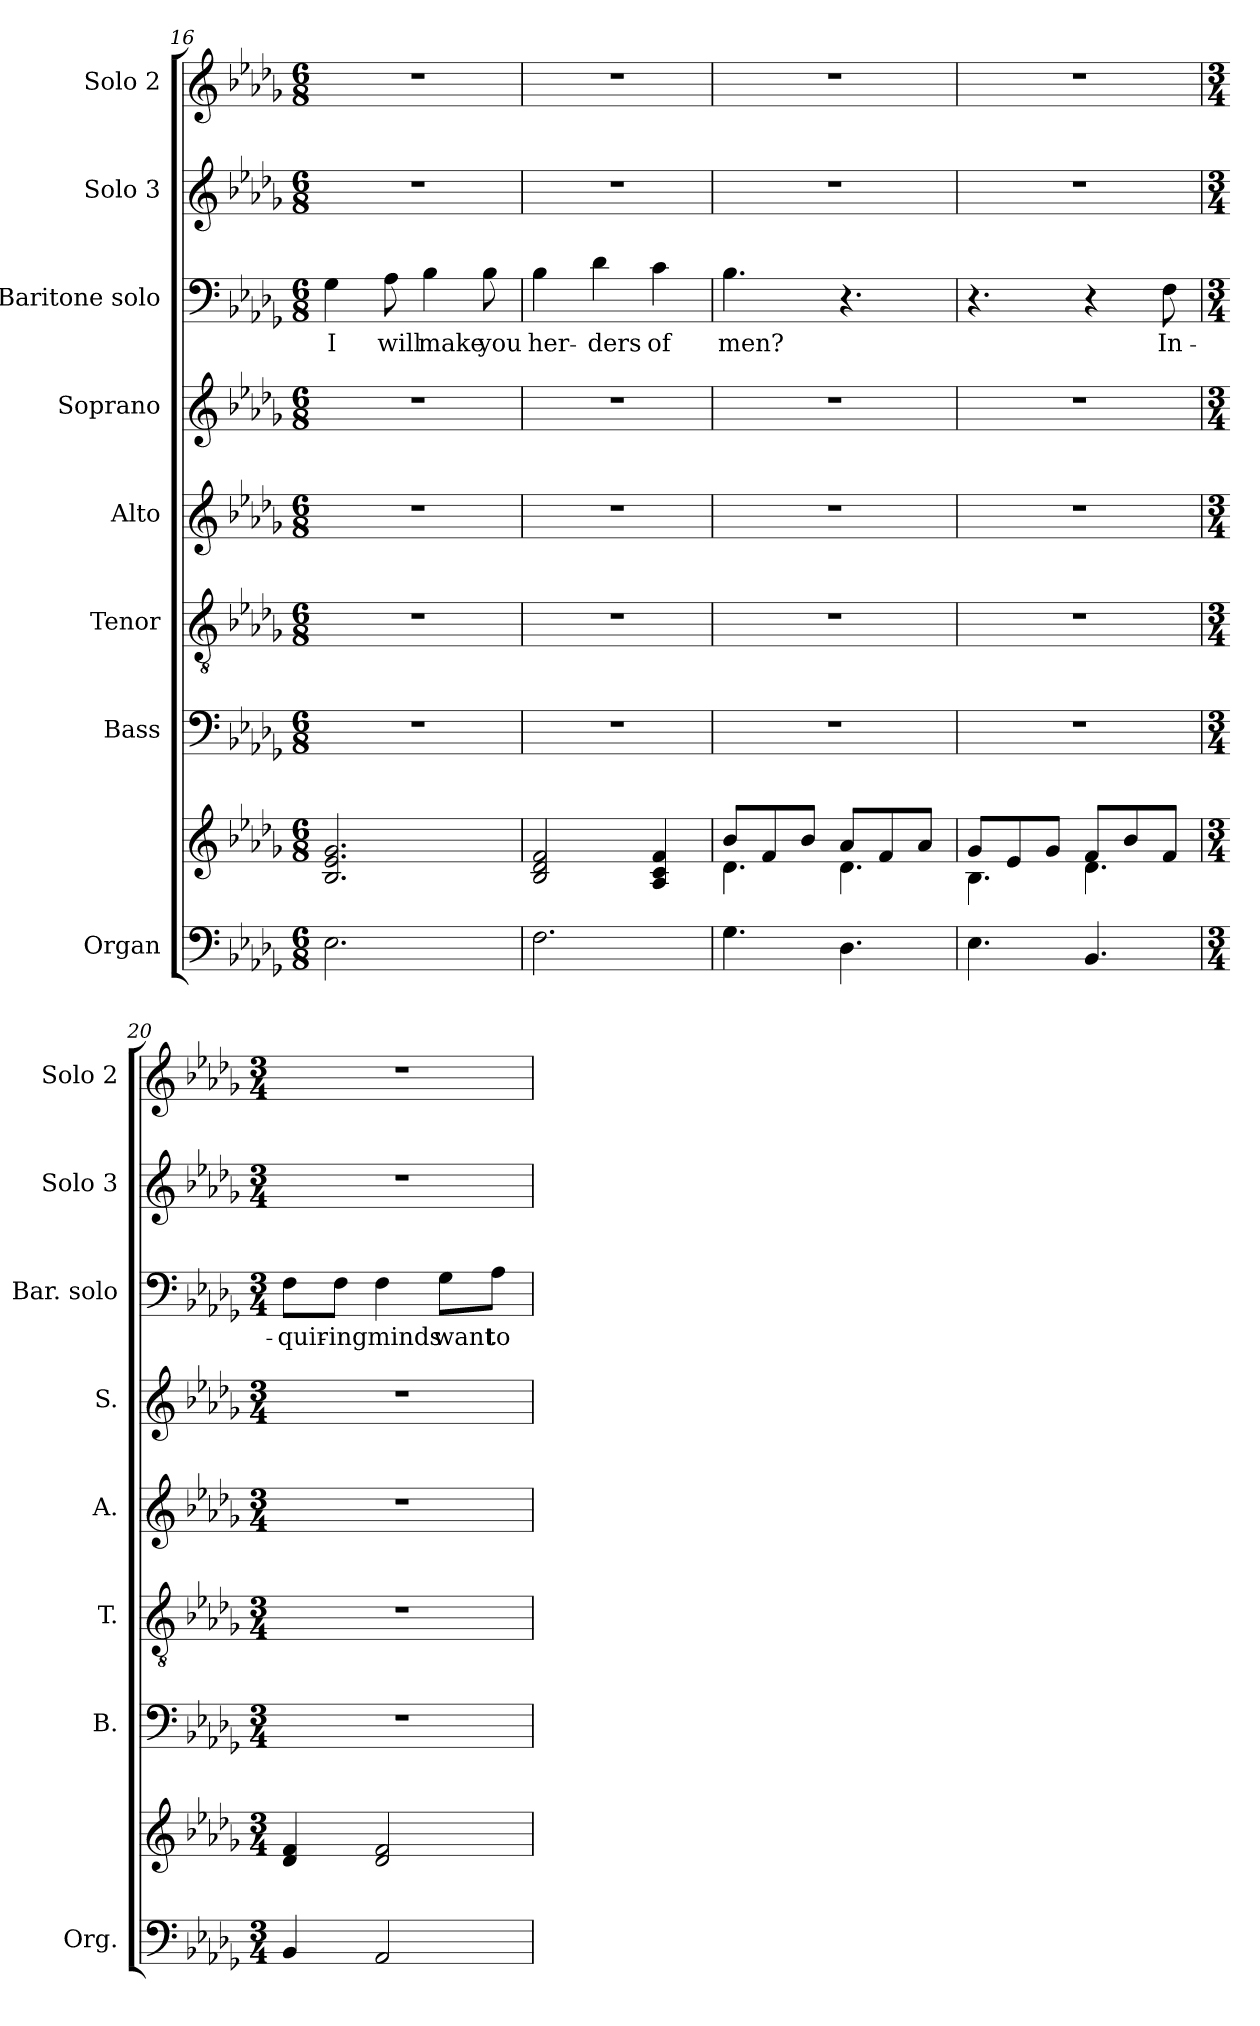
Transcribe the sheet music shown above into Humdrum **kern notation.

**kern	**kern	**kern	**kern	**kern	**kern	**kern	**text	**kern	**kern
*part8	*part8	*part7	*part6	*part5	*part4	*part3	*part3	*part2	*part1
*staff9	*staff8	*staff7	*staff6	*staff5	*staff4	*staff3	*staff3	*staff2	*staff1
*I"Organ	*	*I"Bass	*I"Tenor	*I"Alto	*I"Soprano	*I"Baritone solo	*	*I"Solo 3	*I"Solo 2
*I'Org.	*	*I'B.	*I'T.	*I'A.	*I'S.	*I'Bar. solo	*	*I'Solo 3	*I'Solo 2
*clefF4	*clefG2	*clefF4	*clefGv2	*clefG2	*clefG2	*clefF4	*	*clefG2	*clefG2
*	*	*	*ITrd7c12	*	*	*	*	*	*
*k[b-e-a-d-g-]	*k[b-e-a-d-g-]	*k[b-e-a-d-g-]	*k[b-e-a-d-g-]	*k[b-e-a-d-g-]	*k[b-e-a-d-g-]	*k[b-e-a-d-g-]	*	*k[b-e-a-d-g-]	*k[b-e-a-d-g-]
*D-:	*D-:	*D-:	*D-:	*D-:	*D-:	*D-:	*	*D-:	*D-:
*M6/8	*M6/8	*M6/8	*M6/8	*M6/8	*M6/8	*M6/8	*	*M6/8	*M6/8
=16	=16	=16	=16	=16	=16	=16	=16	=16	=16
!	!	!LO:N:vis=1	!LO:N:vis=1	!LO:N:vis=1	!LO:N:vis=1	!	!	!	!
!	!	!	!	!	!	!	!LO:LY:b:color=#000000	!LO:N:vis=1	!LO:N:vis=1
2.E-i\	2.B-i/ 2.e-i 2.g-i	2.r	2.r	2.r	2.r	4G-i\	I	2.r	2.r
!	!	!	!	!	!	!	!LO:LY:b:color=#000000	!	!
.	.	.	.	.	.	8A-i\	will	.	.
!	!	!	!	!	!	!	!LO:LY:b:color=#000000	!	!
.	.	.	.	.	.	4B-i\	make	.	.
!	!	!	!	!	!	!	!LO:LY:b:color=#000000	!	!
.	.	.	.	.	.	8B-i\	you	.	.
=17	=17	=17	=17	=17	=17	=17	=17	=17	=17
!	!	!LO:N:vis=1	!LO:N:vis=1	!LO:N:vis=1	!LO:N:vis=1	!	!	!	!
!	!	!	!	!	!	!	!LO:LY:b:color=#000000	!LO:N:vis=1	!LO:N:vis=1
2.Fi\	2B-i/ 2d-i 2fi	2.r	2.r	2.r	2.r	4B-i\	her-	2.r	2.r
!	!	!	!	!	!	!	!LO:LY:b:color=#000000	!	!
.	.	.	.	.	.	4d-i\	-ders	.	.
!	!	!	!	!	!	!	!LO:LY:b:color=#000000	!	!
.	4A-i/ 4ci 4fi	.	.	.	.	4ci\	of	.	.
=18	=18	=18	=18	=18	=18	=18	=18	=18	=18
*	*^	*	*	*	*	*	*	*	*
!	!	!	!LO:N:vis=1	!LO:N:vis=1	!LO:N:vis=1	!LO:N:vis=1	!	!	!	!
!	!	!	!	!	!	!	!	!LO:LY:b:color=#000000	!LO:N:vis=1	!LO:N:vis=1
4.G-i\	8b-i/L	4.d-i\	2.r	2.r	2.r	2.r	4.B-i\	men?	2.r	2.r
.	8fi/	.	.	.	.	.	.	.	.	.
.	8b-i/J	.	.	.	.	.	.	.	.	.
4.D-i\	8a-i/L	4.d-i\	.	.	.	.	4.r	.	.	.
.	8fi/	.	.	.	.	.	.	.	.	.
.	8a-i/J	.	.	.	.	.	.	.	.	.
=19	=19	=19	=19	=19	=19	=19	=19	=19	=19	=19
!	!	!	!LO:N:vis=1	!LO:N:vis=1	!LO:N:vis=1	!LO:N:vis=1	!	!	!LO:N:vis=1	!LO:N:vis=1
4.E-i\	8g-i/L	4.B-i\	2.r	2.r	2.r	2.r	4.r	.	2.r	2.r
.	8e-i/	.	.	.	.	.	.	.	.	.
.	8g-i/J	.	.	.	.	.	.	.	.	.
4.BB-i/	8fi/L	4.d-i\	.	.	.	.	4r	.	.	.
.	8b-i/	.	.	.	.	.	.	.	.	.
!	!	!	!	!	!	!	!	!LO:LY:b:color=#000000	!	!
.	8fi/J	.	.	.	.	.	8Fi\	In-	.	.
*	*v	*v	*	*	*	*	*	*	*	*
!!LO:LB:g=z
=20	=20	=20	=20	=20	=20	=20	=20	=20	=20
*M3/4	*M3/4	*M3/4	*M3/4	*M3/4	*M3/4	*M3/4	*	*M3/4	*M3/4
!	!	!LO:N:vis=1	!LO:N:vis=1	!LO:N:vis=1	!LO:N:vis=1	!	!	!	!
!	!	!	!	!	!	!	!LO:LY:b:color=#000000	!LO:N:vis=1	!LO:N:vis=1
4BB-i/	4d-i/ 4fi	2.r	2.r	2.r	2.r	8Fi\L	-quir-	2.r	2.r
!	!	!	!	!	!	!	!LO:LY:b:color=#000000	!	!
.	.	.	.	.	.	8Fi\J	-ing	.	.
!	!	!	!	!	!	!	!LO:LY:b:color=#000000	!	!
2AA-i/	2d-i/ 2fi	.	.	.	.	4Fi\	minds	.	.
!	!	!	!	!	!	!	!LO:LY:b:color=#000000	!	!
.	.	.	.	.	.	8G-i\L	want	.	.
!	!	!	!	!	!	!	!LO:LY:b:color=#000000	!	!
.	.	.	.	.	.	8A-i\J	to	.	.
=	=	=	=	=	=	=	=	=	=
*-	*-	*-	*-	*-	*-	*-	*-	*-	*-
